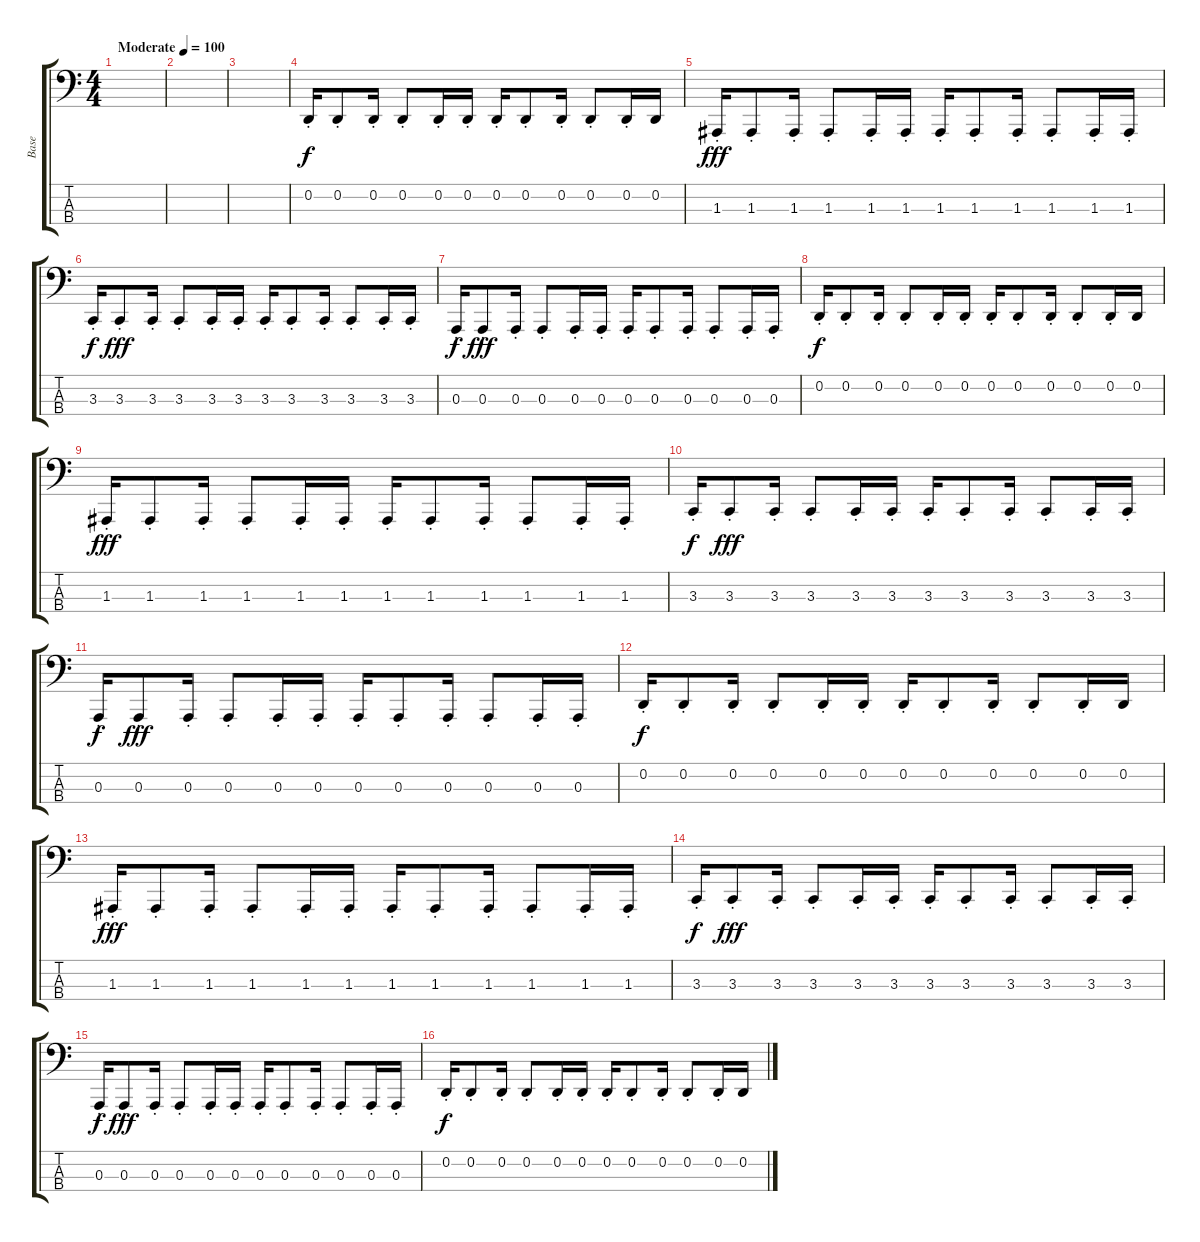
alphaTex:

\track ("Base" "Base") {instrument lead8bassandlead}
\staff {score tabs}
\tuning (G2 D2 A1 E1) {hide}
\ts (4 4)
\tempo (100 "Moderate")
\clef f4
\ks c
|
|
|
0.2{st}.16 0.2{st}.8 0.2{st}.16 0.2{st}.8 0.2{st}.16 0.2{st}.16 0.2{st}.16 0.2{st}.8 0.2{st}.16 0.2{st}.8 0.2{st}.16 0.2.16 |
1.3{st}.16{dy fff} 1.3{st}.8 1.3{st}.16 1.3{st}.8 1.3{st}.16 1.3{st}.16 1.3{st}.16 1.3{st}.8 1.3{st}.16 1.3{st}.8 1.3{st}.16 1.3{st}.16 |
3.3{st}.16{dy f} 3.3{st}.8{dy fff} 3.3{st}.16 3.3{st}.8 3.3{st}.16 3.3{st}.16 3.3{st}.16 3.3{st}.8 3.3{st}.16 3.3{st}.8 3.3{st}.16 3.3{st}.16 |
0.3{st}.16{dy f} 0.3{st}.8{dy fff} 0.3{st}.16 0.3{st}.8 0.3{st}.16 0.3{st}.16 0.3{st}.16 0.3{st}.8 0.3{st}.16 0.3{st}.8 0.3{st}.16 0.3{st}.16 |
0.2{st}.16{dy f} 0.2{st}.8 0.2{st}.16 0.2{st}.8 0.2{st}.16 0.2{st}.16 0.2{st}.16 0.2{st}.8 0.2{st}.16 0.2{st}.8 0.2{st}.16 0.2.16 |
1.3{st}.16{dy fff} 1.3{st}.8 1.3{st}.16 1.3{st}.8 1.3{st}.16 1.3{st}.16 1.3{st}.16 1.3{st}.8 1.3{st}.16 1.3{st}.8 1.3{st}.16 1.3{st}.16 |
3.3{st}.16{dy f} 3.3{st}.8{dy fff} 3.3{st}.16 3.3{st}.8 3.3{st}.16 3.3{st}.16 3.3{st}.16 3.3{st}.8 3.3{st}.16 3.3{st}.8 3.3{st}.16 3.3{st}.16 |
0.3{st}.16{dy f} 0.3{st}.8{dy fff} 0.3{st}.16 0.3{st}.8 0.3{st}.16 0.3{st}.16 0.3{st}.16 0.3{st}.8 0.3{st}.16 0.3{st}.8 0.3{st}.16 0.3{st}.16 |
0.2{st}.16{dy f} 0.2{st}.8 0.2{st}.16 0.2{st}.8 0.2{st}.16 0.2{st}.16 0.2{st}.16 0.2{st}.8 0.2{st}.16 0.2{st}.8 0.2{st}.16 0.2.16 |
1.3{st}.16{dy fff} 1.3{st}.8 1.3{st}.16 1.3{st}.8 1.3{st}.16 1.3{st}.16 1.3{st}.16 1.3{st}.8 1.3{st}.16 1.3{st}.8 1.3{st}.16 1.3{st}.16 |
3.3{st}.16{dy f} 3.3{st}.8{dy fff} 3.3{st}.16 3.3{st}.8 3.3{st}.16 3.3{st}.16 3.3{st}.16 3.3{st}.8 3.3{st}.16 3.3{st}.8 3.3{st}.16 3.3{st}.16 |
0.3{st}.16{dy f} 0.3{st}.8{dy fff} 0.3{st}.16 0.3{st}.8 0.3{st}.16 0.3{st}.16 0.3{st}.16 0.3{st}.8 0.3{st}.16 0.3{st}.8 0.3{st}.16 0.3{st}.16 |
0.2{st}.16{dy f} 0.2{st}.8 0.2{st}.16 0.2{st}.8 0.2{st}.16 0.2{st}.16 0.2{st}.16 0.2{st}.8 0.2{st}.16 0.2{st}.8 0.2{st}.16 0.2.16
